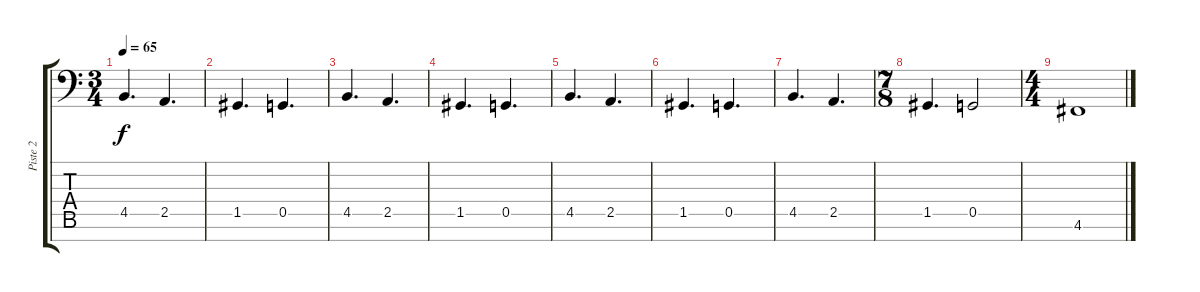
\track ("Piste 2" "Piste 2") {instrument stringensemble1}
\staff {score tabs}
\tuning (D4 A3 F3 C3 G2 D2 A1) {hide}
\ts (3 4)
\tempo 65
\clef f4
\ks c
4.5.4{d dy f} 2.5.4{d} |
1.5.4{d} 0.5.4{d} |
4.5.4{d} 2.5.4{d} |
1.5.4{d} 0.5.4{d} |
4.5.4{d} 2.5.4{d} |
1.5.4{d} 0.5.4{d} |
4.5.4{d} 2.5.4{d} |
\ts (7 8)
1.5.4{d} 0.5.2 |
\ts (4 4)
4.6.1
